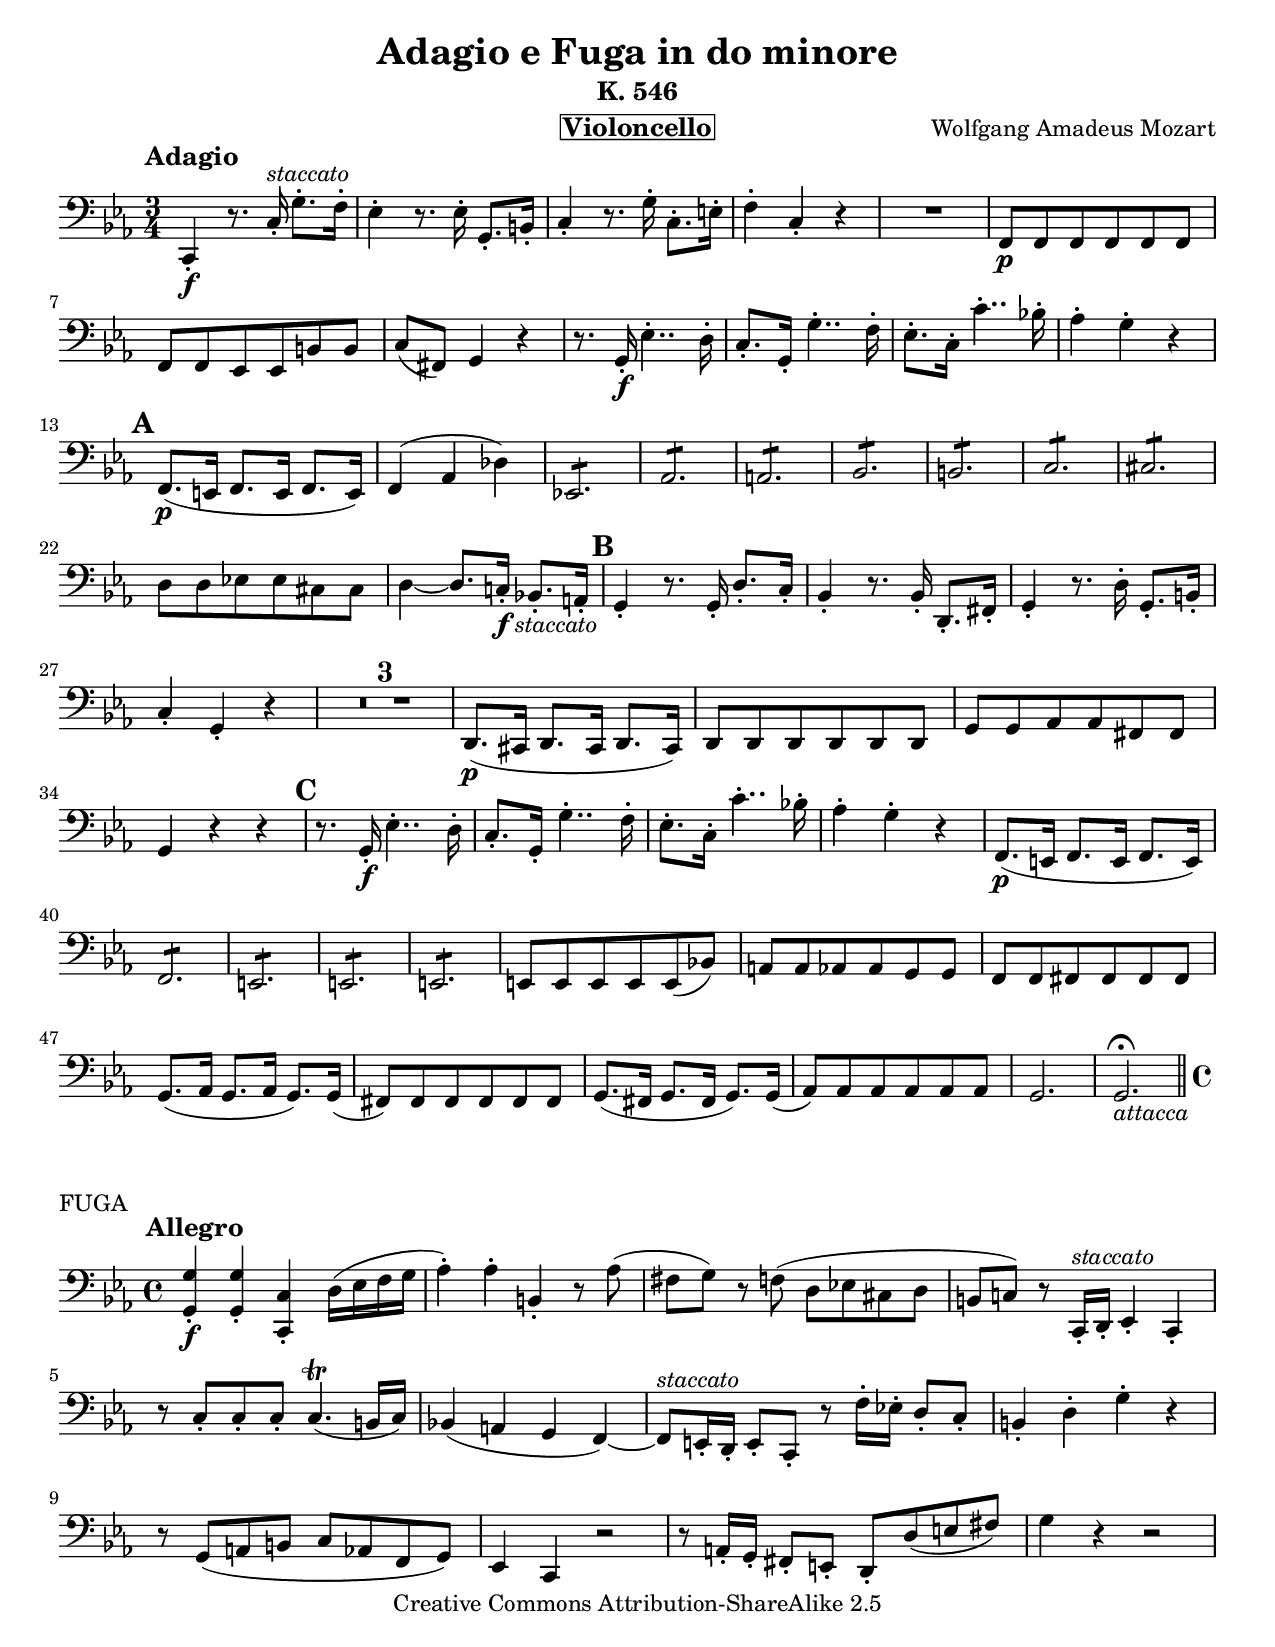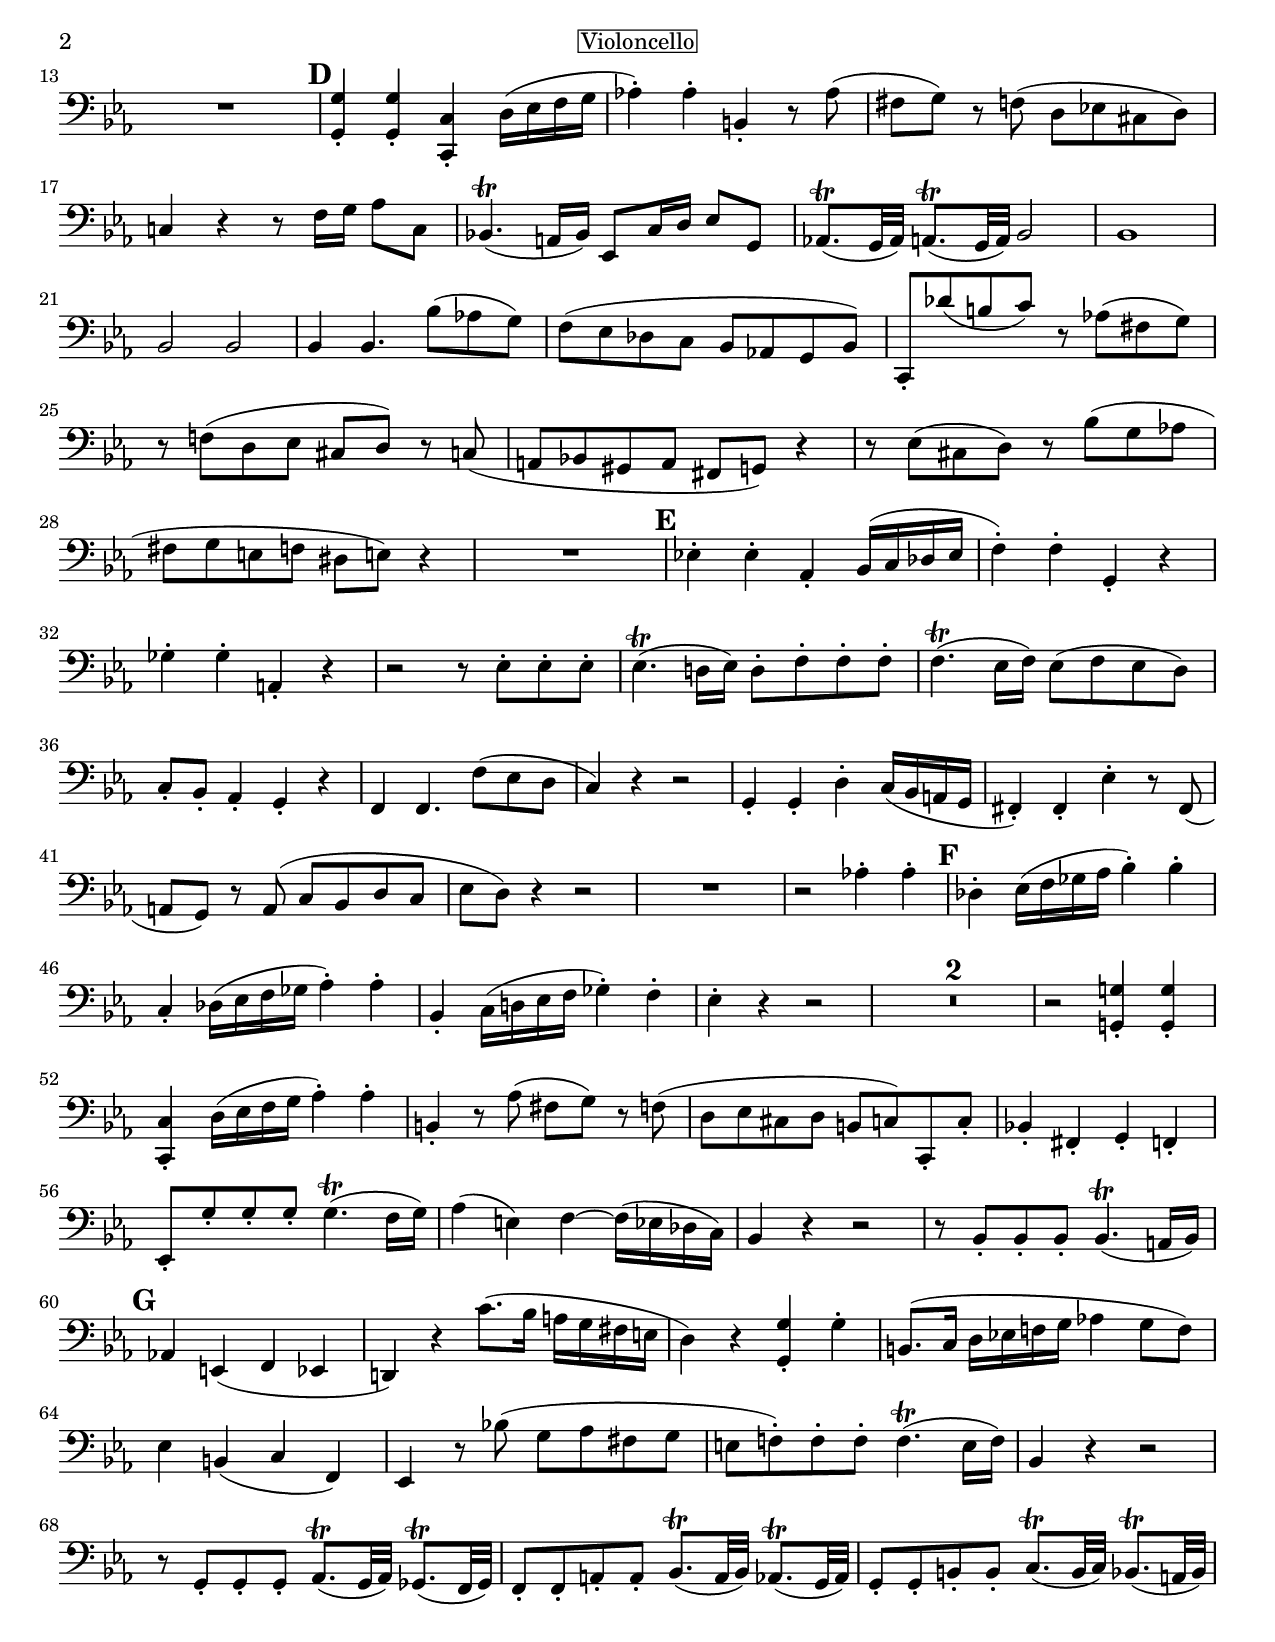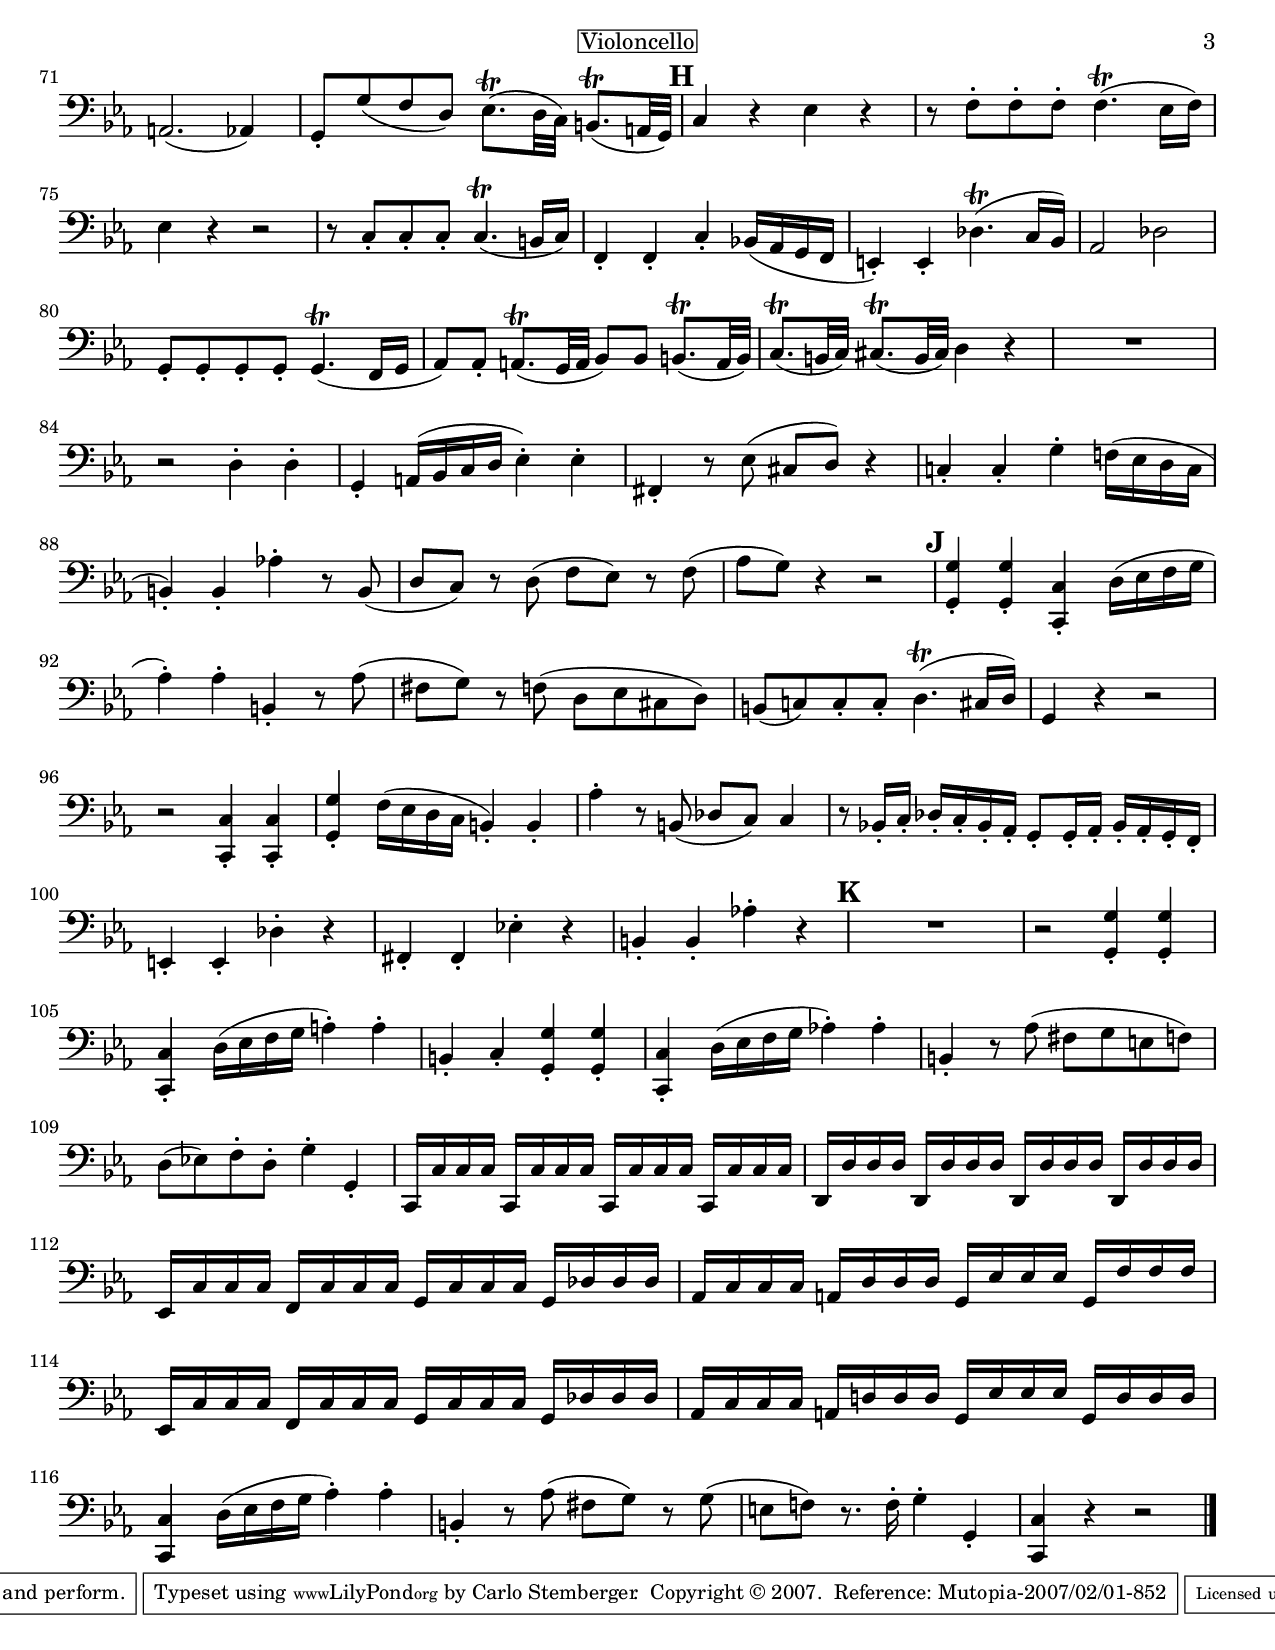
\version "2.10.14"

\paper { #(set-paper-size "letter") }

\version "2.10.14"

\paper {
	between-system-padding = #1
	ragged-bottom=##f
	ragged-last-bottom=##f
}

\version "2.10.14"

\include "defs.ly"

celloPmo = \context Voice = vlc {
	\relative c, {
		\set Staff.midiInstrument = "cello"
		\set Score.skipBars = ##t
		\clef bass
		\key c \minor
		\time 3/4
		c4-.\f r8. c'16-.^\stacc g'8.-. f16-.
		es4-. r8. es16-. g,8.-. b16-.
		c4-. r8. g'16-. c,8.-. e16-.
		f4-. c-. r
		R2.
		f,8\p f f f f f
		f f es es b' b
		c( fis,) g4 r
		r8. g16-.\f es'4..-. d16-.
		c8.-. g16-. g'4..-. f16-.%		10
		es8.-. c16-. c'4..-. bes!16-.
		as4-. g-. r
		f,8.(\p e16 f8. e16 f8. e16)
		f4( as des)
		\repeat "tremolo" 6 es,!8
		\repeat "tremolo" 6 as
		\repeat "tremolo" 6 a
		\repeat "tremolo" 6 bes
		\repeat "tremolo" 6 b
		\repeat "tremolo" 6 c%		20
		\repeat "tremolo" 6 cis
		d d es! es cis cis
		d4 ~ d8. c!16-._\fStacc bes!8.-. a16-.
		g4-. r8. g16-. d'8.-. c16-.
		bes4-. r8. bes16-. d,8.-. fis16-.
		g4-. r8. d'16-. g,8.-. b16-.
		c4-. g-. r
		R2.*3%		28
		d8.(\p cis16 d8. cis16 d8. cis16)%		31
		d8 d d d d d
		g g as as fis fis
		g4 r r
		r8. g16-.\f es'4..-. d16-.
		c8.-. g16-. g'4..-. f16-.
		es8.-. c16-. c'4..-. bes!16-.
		as4-. g-. r
		f,8.(\p e16 f8. e16 f8. e16)
		\repeat "tremolo" 6 f8%		40
		\repeat "tremolo" 6 e
		\repeat "tremolo" 6 e
		\repeat "tremolo" 6 e
		e e e e e( bes'!)
		a a as as g g
		f f fis fis fis fis
		g8.( as16 g8. as16 g8.) g16(
		fis8) fis fis fis fis fis
		g8.( fis16 g8. fis16 g8.) g16(
		as8) as as as as as%		50
		g2.
		g_\attacca\fermata
		\bar "||"
		\time 4/4
	}
}

\version "2.10.14"

\include "defs.ly"

celloSndo = \context Voice = vlc {
	\relative c {
		\set Staff.midiInstrument = "cello"
		\set Score.skipBars = ##t
		\clef bass
		\key c \minor
		\time 4/4
		<g g'>4-.\f <g g'>-. <c, c'>-. d'16( es f g
		as4-.) as-. b,-. r8 as'(
		fis g) r f( d es! cis d
		b c!) r c,16-.^\stacc d-. es4-. c-.
		r8 c'-. c-. c-. c4.(\trill b16 c)
		bes!4( a g f) ~
		f8^\stacc e16-. d-. e8-. c-. r f'16-. es!-. d8-. c-.
		b4-. d-. g-. r
		r8 g,( a b c as f g)
		es4 c r2%		10
		r8 a'16-. g-. fis8-. e-. d-. d'( e fis)
		g4 r r2
		R1
		<g, g'>4-. <g g'>-. <c, c'>-. d'16( es f g
		as!4-.) as-. b,-. r8 as'(
		fis g) r f( d es! cis d)
		c!4 r r8 f16 g as8 c,
		bes!4.(\trill a16 bes) es,8 c'16 d es8 g,
		as!8.(\trill g32 as) a8.(\trill g32 a) bes2
		bes1%		20
		bes2 bes
		bes4 bes4. bes'8( as! g)
		f( es des c bes as! g bes)
		c,-. des''!( b c) r as!( fis g)
		r f!( d es cis d) r c(
		a bes! gis a fis g) r4
		r8 es'( cis d) r bes'( g as!
		fis g e f dis e!) r4
		R1
		es!4-. es-. as,-. bes16( c des es%		30
		f4-.) f-. g,-. r
		ges'-. ges-. a,-. r
		r2 r8 es'-. es-. es-.
		es4.(\trill d!16 es) d8-. f-. f-. f-.
		f4.(\trill es16 f) es8( f es d)
		c-. bes-. as4-. g-. r
		f f4. f'8( es d
		c4) r r2
		g4-. g-. d'-. c16( bes a g
		fis4-.) fis-. es'-. r8 fis,(%		40
		a g) r a( c bes d c
		es d) r4 r2
		R1
		r2 as'!4-. as-.
		des,-. es16( f ges as bes4-.) bes-.
		c,-. des16( es f ges as4-.) as-.
		bes,-. c16( d! es f ges4-.) f-.
		es-. r r2
		R1*2%		49
		r2 <g,! g'!>4-. <g g'>-.%		51
		<c, c'>-. d'16( es f g as4-.) as-.
		b,-. r8 as'( fis g) r f(
		d es cis d b c) c,-. c'-.
		bes!4-. fis-. g-. f-.
		es8-. g'-. g-. g-. g4.(\trill f16 g)
		as4( e) f ~ f16( es des c)
		bes4 r r2
		r8 bes-. bes-. bes-. bes4.(\trill a16 bes)
		as!4 e( f es%		60
		d!) r c''8.( bes16 a g fis e
		d4) r <g, g'>-. g'-.
		b,8.( c16 d es! f! g as!4 g8 f)
		es4 b( c f,)
		es r8 bes''!8( g as fis g
		e f!-.) f-. f-. f4.(\trill e16 f)
		bes,4 r r2
		r8 g-. g-. g-. as8.(\trill g32 as) ges8.(\trill f32 ges)
		f8-. f-. a-. a-. bes8.(\trill a32 bes) as8.(\trill g32 as)
		g8-. g-. b-. b-. c8.(\trill b32 c) bes8.(\trill a32 bes)%		70
		a2.( as4)
		g8-. g'( f d) es8.(\trill d32 c) b8.(\trill a32 g)
		c4 r es r
		r8 f-. f-. f-. f4.(\trill es16 f)
		es4 r r2
		r8 c-. c-. c-. c4.(\trill b16 c)
		f,4-. f-. c'-. bes!16( as g f
		e4-.) e-. des'4.(\trill c16 bes)
		as2 des
		g,8-. g-. g-. g-. g4.(\trill f16 g%		80
		as8) as-. a8.(\trill g32 a bes8) bes b8.(\trill a32 b)
		c8.(\trill b32 c) cis8.(\trill b32 cis) d4 r
		R1
		r2 d4-. d-.
		g,-. a16( bes c d es4-.) es-.
		fis,-. r8 es'( cis d) r4
		c!-. c-. g'-. f!16( es d c
		b4-.) b-. as'!-. r8 b,(
		d c) r d( f es) r f(
		as g) r4 r2%		90
		<g, g'>4-. <g g'>-. <c, c'>-. d'16( es f g
		as4-.) as-. b,-. r8 as'(
		fis g) r f( d es cis d)
		b( c!) c-. c-. d4.(\trill cis16 d)
		g,4 r r2
		r <c, c'>4-. <c c'>-.
		<g' g'>-. f'16( es d c b4-.) b-.
		as'-. r8 b,( des c) c4
		r8 bes!16-. c-. des-. c-. bes-. as-. g8-. g16-. as-. bes-. as-. g-. f-.
		e4-. e-. des'-. r%		100
		fis,-. fis-. es'!-. r
		b-. b-. as'!-. r
		R1
		r2 <g, g'>4-. <g g'>-.
		<c, c'>-. d'16( es f g a4-.) a-.
		b,-. c-. <g g'>-. <g g'>-.
		<c, c'>-. d'16( es f g as!4-.) as-.
		b,-. r8 as'( fis g e f)
		d( es!) f-. d-. g4-. g,-.
		c,16 c' c c c, c' c c c, c' c c c, c' c c%		110
		d, d' d d d, d' d d d, d' d d d, d' d d
		es, c' c c f, c' c c g c c c g des' des des
		as c c c a d d d g, es' es es g, f' f f
		es, c' c c f, c' c c g c c c g des' des des
		as c c c a d! d d g, es' es es g, d' d d
		<c, c'>4 d'16( es f g as4-.) as-.
		b,-. r8 as'( fis g) r g(
		e f!) r8. f16-. g4-. g,-.
		<c, c'> r r2
		\bar "|."
	}
}

\version "2.10.14"

\header {
	title = "Adagio e Fuga in do minore"
	subtitle = "K. 546"
	composer = "Wolfgang Amadeus Mozart"
	
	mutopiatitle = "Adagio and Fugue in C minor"
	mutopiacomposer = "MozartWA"
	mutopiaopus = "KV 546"
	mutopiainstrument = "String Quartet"
	date = "1788/Jun/26"
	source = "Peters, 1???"
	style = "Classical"
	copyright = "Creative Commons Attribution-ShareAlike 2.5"
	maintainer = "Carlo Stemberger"
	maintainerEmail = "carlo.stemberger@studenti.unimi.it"
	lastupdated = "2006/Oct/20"
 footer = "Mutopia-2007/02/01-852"
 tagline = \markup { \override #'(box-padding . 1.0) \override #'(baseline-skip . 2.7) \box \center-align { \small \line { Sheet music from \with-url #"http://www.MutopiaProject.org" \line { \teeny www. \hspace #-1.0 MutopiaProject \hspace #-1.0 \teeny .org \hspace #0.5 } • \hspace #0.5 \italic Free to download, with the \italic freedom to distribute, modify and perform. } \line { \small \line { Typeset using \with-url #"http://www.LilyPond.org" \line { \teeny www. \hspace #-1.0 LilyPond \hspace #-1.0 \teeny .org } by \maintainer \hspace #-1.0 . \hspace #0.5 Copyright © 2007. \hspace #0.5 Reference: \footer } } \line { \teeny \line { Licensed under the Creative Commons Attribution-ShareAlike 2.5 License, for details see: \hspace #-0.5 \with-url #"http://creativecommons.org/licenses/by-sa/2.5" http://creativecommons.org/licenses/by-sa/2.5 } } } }
}

% General markings and annotations for each movement

mvmttext = {
	\once \override TextScript   #'padding = #'2.5
	\once \override TextScript   #'extra-offset = #'(-3.5 . 0)
	\once \override TextScript   #'font-size = #1
	\once \override TextScript   #'font-series = #'bold
	\override Score.MetronomeMark   #'transparent = ##t
}

mI = \context Voice {
	\time 3/4
	\mvmttext
	s4^\markup { "Adagio" }
	s2 | s2.*11 |
	\mark \default s2.*11 |%		A
	\mark \default s2.*11 |%		B
	\mark \default s2.*18 |%		C
	\bar "||"
}

mII = \context Voice {
	\time 4/4
	\mvmttext
	s1*9^\markup { "Allegro" } |
	s1*4 |
	\mark #4 s1*16 |%		D
	\mark \default s1*15 |%		E
	\mark \default s1*15 |%		F
	\mark \default s1*13 |%		G
	\mark \default s1*18 |%		H
	\mark \default s1*12 |%		J
	\mark \default s1*17 |%		K
	\bar "|."
}


#(set-global-staff-size 20)

\book {
	\header { instrument = \markup { \box "Violoncello" } }
	\score {
		\new Staff { << \mI \celloPmo >> }
		\layout { indent = 0\cm }
	}
	\score {
		\new Staff { << \mII \celloSndo >> }
		\header { piece = "FUGA" }
		\layout { indent = 0\cm }
	}
}

